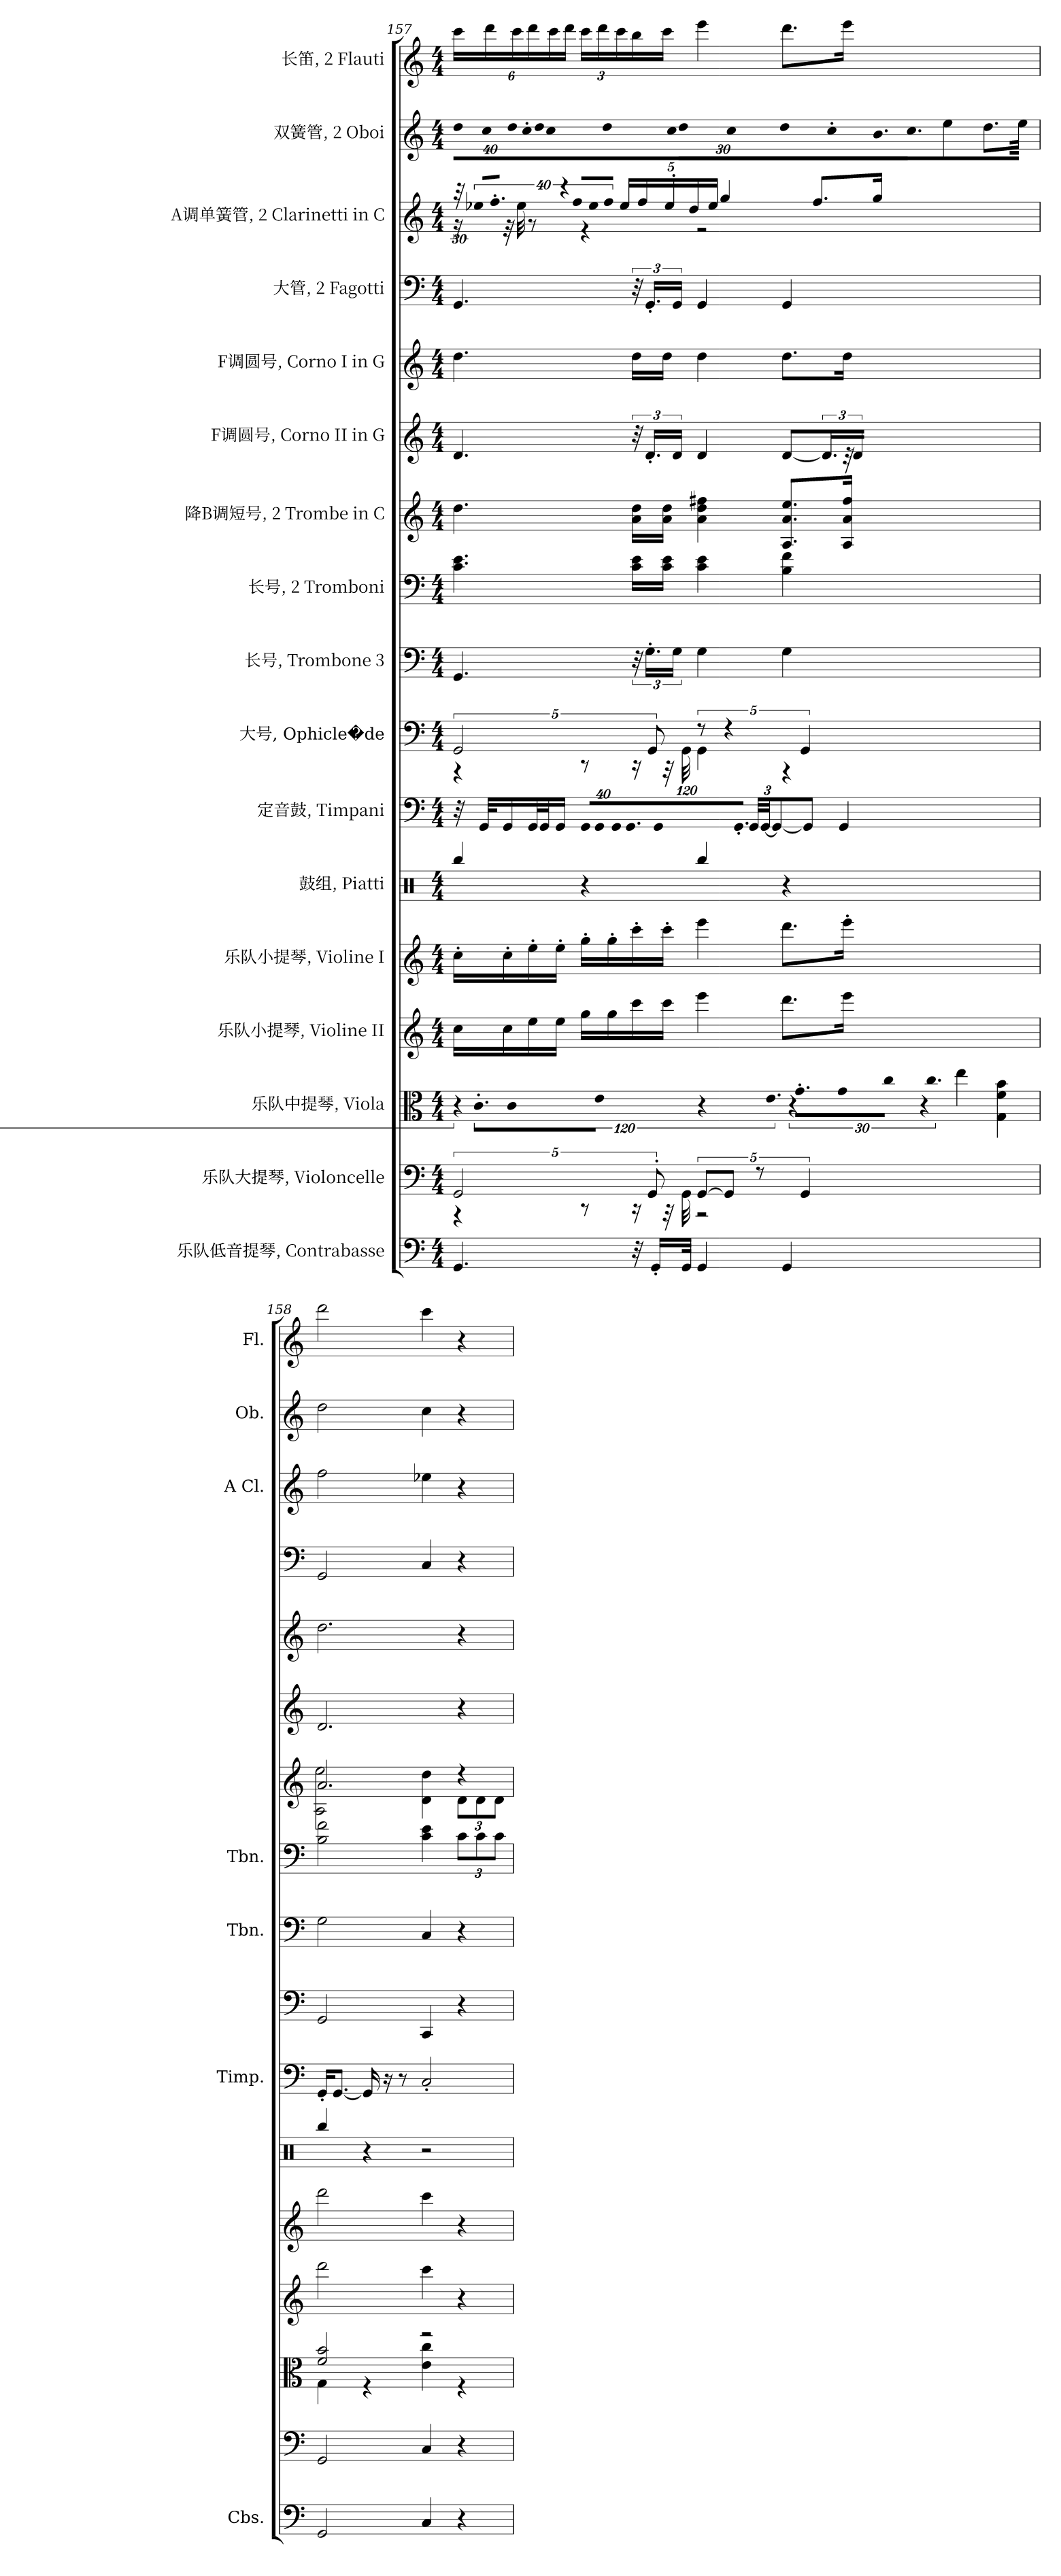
**kern	**kern	**kern	**kern	**kern	**kern	**kern	**kern	**kern	**kern	**kern	**kern	**kern	**kern	**kern	**kern	**kern
*part17	*part16	*part15	*part14	*part13	*part12	*part11	*part10	*part9	*part8	*part7	*part6	*part5	*part4	*part3	*part2	*part1
*staff17	*staff16	*staff15	*staff14	*staff13	*staff12	*staff11	*staff10	*staff9	*staff8	*staff7	*staff6	*staff5	*staff4	*staff3	*staff2	*staff1
*I"乐队低音提琴, Contrabasse	*I"乐队大提琴, Violoncelle	*I"乐队中提琴, Viola	*I"乐队小提琴, Violine II	*I"乐队小提琴, Violine I	*I"鼓组, Piatti	*I"定音鼓, Timpani	*I"大号, Ophicle�de	*I"长号, Trombone 3	*I"长号, 2 Tromboni	*I"降B调短号, 2 Trombe in C	*I"F调圆号, Corno II in G	*I"F调圆号, Corno I in G	*I"大管, 2 Fagotti	*I"A调单簧管, 2 Clarinetti in C	*I"双簧管, 2 Oboi	*I"长笛, 2 Flauti
*I'Cbs.	*	*	*	*	*	*I'Timp.	*	*I'Tbn.	*I'Tbn.	*	*	*	*	*I'A Cl.	*I'Ob.	*I'Fl.
!!LO:PB:g=z
*clefF4	*clefF4	*clefC3	*clefG2	*clefG2	*clefX	*clefF4	*clefF4	*clefF4	*clefF4	*clefG2	*clefG2	*clefG2	*clefF4	*clefG2	*clefG2	*clefG2
*ITrd7c12	*	*	*	*	*	*	*	*	*	*ITrd1c2	*ITrd4c7	*ITrd4c7	*	*ITrd2c3	*	*
*k[]	*k[]	*k[]	*k[]	*k[]	*k[]	*k[]	*k[]	*k[]	*k[]	*k[b-e-]	*k[b-]	*k[b-]	*k[]	*k[f#c#g#]	*k[]	*k[]
*M4/4	*M4/4	*M4/4	*M4/4	*M4/4	*M4/4	*M4/4	*M4/4	*M4/4	*M4/4	*M4/4	*M4/4	*M4/4	*M4/4	*M4/4	*M4/4	*M4/4
*MM162	*MM162	*MM162	*MM162	*MM162	*MM162	*MM162	*MM162	*MM162	*MM162	*MM162	*MM162	*MM162	*MM162	*MM162	*MM162	*MM162
=157	=157	=157	=157	=157	=157	=157	=157	=157	=157	=157	=157	=157	=157	=157	=157	=157
*	*^	*	*	*	*	*	*	*	*	*	*	*	*	*	*	*
!	!	!	!LO:N:vis=64	!	!	!	!	!	!	!	!	!	!	!	!LO:N:vis=64	!	!
*	*	*	*	*	*	*	*	*^	*	*	*	*	*	*	*^	*	*
*	*	*	*	*	*	*	*	*	*	*	*	*	*	*	*	*	*	*Xbrackettup	*
!	!	!	!	!	!	!	!	!	!	!	!	!	!	!	!	!	!	!LO:N:vis=32	!
*	*	*	*	*	*	*	*	*	*	*	*	*	*	*	*	*	*	*	*Xbrackettup
4.GGG/	5%2GG/	4r	960%17r	16cc\LL	16cc'\LL	4Rbb/	32r	5%2GG/	4r	4.GG/	4.c\ 4.e\	4.cc\	4.G/	4.g\	4.GG/	960%17r	16r	640%23dd\LLL	24ccc\LL
!	!	!	!LO:N:vis=32.	!	!	!	!	!	!	!	!	!	!	!	!	!LO:N:vis=32	!	!	!
.	.	.	1920%103c'\KLL	.	.	.	.	.	.	.	.	.	.	.	.	640%23ccn/LLL	.	.	.
.	.	.	.	.	.	.	32GG/KLL	.	.	.	.	.	.	.	.	.	.	.	.
!	!	!	!	!	!	!	!	!	!	!	!	!	!	!	!	!	!	!LO:N:vis=32	!
.	.	.	.	.	.	.	.	.	.	.	.	.	.	.	.	.	.	640%23cc\	.
.	.	.	.	.	.	.	.	.	.	.	.	.	.	.	.	.	.	.	24ddd\
!	!	!	!	!	!	!	!	!	!	!	!	!	!	!	!	!LO:N:vis=32.	!	!	!
.	.	.	.	.	.	.	.	.	.	.	.	.	.	.	.	1920%103dd'/JJJ	.	.	.
.	.	.	.	16cc\	16cc'\	.	16GG/	.	.	.	.	.	.	.	.	.	32r	.	.
!	!	!	!LO:N:vis=16	!	!	!	!	!	!	!	!	!	!	!	!	!	!	!	!
.	.	.	1920%137c\	.	.	.	.	.	.	.	.	.	.	.	.	.	.	.	.
!	!	!	!	!	!	!	!	!	!	!	!	!	!	!	!	!	!	!LO:N:vis=32	!
.	.	.	.	.	.	.	.	.	.	.	.	.	.	.	.	.	.	640%23dd\	.
.	.	.	.	.	.	.	.	.	.	.	.	.	.	.	.	.	.	.	24ccc\
.	.	.	.	.	.	.	.	.	.	.	.	.	.	.	.	.	32cc\	.	.
!	!	!	!	!	!	!	!	!	!	!	!	!	!	!	!	!LO:N:vis=32	!	!	!
.	.	.	.	.	.	.	.	.	.	.	.	.	.	.	.	640%23r	.	.	.
!	!	!	!	!	!	!	!	!	!	!	!	!	!	!	!	!	!	!LO:N:vis=32	!
.	.	.	.	.	.	.	.	.	.	.	.	.	.	.	.	.	.	640%23cc'\	.
.	.	.	.	16ee\	16ee'\	.	32GG/L	.	.	.	.	.	.	.	.	.	8r	.	24ddd\
!	!	!	!LO:N:vis=32	!	!	!	!	!	!	!	!	!	!	!	!	!	!	!	!
.	.	.	640%23e\JJk	.	.	.	.	.	.	.	.	.	.	.	.	.	.	.	.
!	!	!	!	!	!	!	!	!	!	!	!	!	!	!	!	!LO:N:vis=32	!	!	!
.	.	.	.	.	.	.	.	.	.	.	.	.	.	.	.	640%23dd/LLL	.	.	.
!	!	!	!	!	!	!	!	!	!	!	!	!	!	!	!	!	!	!LO:N:vis=256%9	!
.	.	.	.	.	.	.	.	.	.	.	.	.	.	.	.	.	.	960%17dd\K	.
.	.	.	.	.	.	.	32GG/J	.	.	.	.	.	.	.	.	.	.	.	.
!	!	!	!	!	!	!	!	!	!	!	!	!	!	!	!	!	!	!LO:N:vis=32	!
.	.	.	.	.	.	.	.	.	.	.	.	.	.	.	.	.	.	640%23cc\	.
.	.	.	.	.	.	.	.	.	.	.	.	.	.	.	.	.	.	.	24ccc\
!	!	!	!LO:N:vis=64	!	!	!	!	!	!	!	!	!	!	!	!	!	!	!	!
.	.	.	960%17r	.	.	.	.	.	.	.	.	.	.	.	.	.	.	.	.
!	!	!	!	!	!	!	!	!	!	!	!	!	!	!	!	!LO:N:vis=32	!	!	!
.	.	.	.	.	.	.	.	.	.	.	.	.	.	.	.	640%23cc/	.	.	.
.	.	.	.	16ee\JJ	16ee'\JJ	.	16GG/JJ	.	.	.	.	.	.	.	.	.	.	.	.
!	!	!	!LO:N:vis=32.	!	!	!	!	!	!	!	!	!	!	!	!	!	!	!	!
.	.	.	1920%103e\	.	.	.	.	.	.	.	.	.	.	.	.	.	.	.	.
!	!	!	!	!	!	!	!	!	!	!	!	!	!	!	!	!	!	!LO:N:vis=32	!
.	.	.	.	.	.	.	.	.	.	.	.	.	.	.	.	.	.	640%23dd\	.
.	.	.	.	.	.	.	.	.	.	.	.	.	.	.	.	.	.	.	24ddd\JJ
!	!	!	!	!	!	!	!	!	!	!	!	!	!	!	!	!LO:N:vis=32	!	!	!
.	.	.	.	.	.	.	.	.	.	.	.	.	.	.	.	640%23dd/JJJ	.	.	.
!	!	!	!	!	!	!	!	!	!	!	!	!	!	!	!	!	!	!LO:N:vis=256%9	!
.	.	.	.	.	.	.	.	.	.	.	.	.	.	.	.	.	.	960%17cc\JJJk	.
!	!	!	!LO:N:vis=64	!	!	!	!	!	!	!	!	!	!	!	!	!	!	!	!
*	*	*	*	*	*	*	*Xbrackettup	*	*	*	*	*	*	*	*	*	*	*	*
*	*	*	*	*	*	*	*	*	*	*	*	*	*	*	*	*	*	*	*MM171
!	!	!	!	!	!	!	!LO:N:vis=32	!	!	!	!	!	!	!	!	!	!	!	!
.	.	8r	960%17r	16gg\LL	16gg'\LL	4r	640%23GG/LLL	.	8r	.	.	.	.	.	.	.	4r	.	24ccc\LL
*	*	*	*	*	*	*	*	*	*	*	*	*	*	*	*	*Xbrackettup	*	*	*
!	!	!	!	!	!	!	!	!	!	!	!	!	!	!	!	!	!	!LO:N:vis=32	!
.	.	.	.	.	.	.	.	.	.	.	.	.	.	.	.	20cc/LL	.	640%23dd\LLL	.
!	!	!	!LO:N:vis=32.	!	!	!	!	!	!	!	!	!	!	!	!	!	!	!	!
.	.	.	1920%103g'\KLL	.	.	.	.	.	.	.	.	.	.	.	.	.	.	.	.
!	!	!	!	!	!	!	!LO:N:vis=32	!	!	!	!	!	!	!	!	!	!	!	!
.	.	.	.	.	.	.	640%23GG/	.	.	.	.	.	.	.	.	.	.	.	.
!	!	!	!	!	!	!	!	!	!	!	!	!	!	!	!	!	!	!LO:N:vis=32	!
.	.	.	.	.	.	.	.	.	.	.	.	.	.	.	.	.	.	640%23cc\	.
.	.	.	.	.	.	.	.	.	.	.	.	.	.	.	.	.	.	.	24ddd\
.	.	.	.	.	.	.	.	.	.	.	.	.	.	.	.	20dd/	.	.	.
.	.	.	.	16gg\	16gg'\	.	.	.	.	.	.	.	.	.	.	.	.	.	.
!	!	!	!LO:N:vis=16	!	!	!	!	!	!	!	!	!	!	!	!	!	!	!	!
.	.	.	1920%137g\	.	.	.	.	.	.	.	.	.	.	.	.	.	.	.	.
!	!	!	!	!	!	!	!LO:N:vis=32	!	!	!	!	!	!	!	!	!	!	!	!
.	.	.	.	.	.	.	640%23GG/	.	.	.	.	.	.	.	.	.	.	.	.
!	!	!	!	!	!	!	!	!	!	!	!	!	!	!	!	!	!	!LO:N:vis=32	!
.	.	.	.	.	.	.	.	.	.	.	.	.	.	.	.	.	.	640%23dd\	.
.	.	.	.	.	.	.	.	.	.	.	.	.	.	.	.	.	.	.	24ccc\
.	.	.	.	.	.	.	.	.	.	.	.	.	.	.	.	20cc'/	.	.	.
!	!	!	!	!	!	!	!LO:N:vis=32.	!	!	!	!	!	!	!	!	!	!	!	!
.	.	.	.	.	.	.	1920%103GG/	.	.	.	.	.	.	.	.	.	.	.	.
!	!	!	!	!	!	!	!	!	!	!	!	!	!	!	!	!	!	!LO:N:vis=32	!
.	.	.	.	.	.	.	.	.	.	.	.	.	.	.	.	.	.	640%23cc'\	.
32r	.	16r	.	16ccc\	16ccc'\	.	.	.	16r	48r	16c\ 16e\LL	16g\ 16cc\LL	48r	16g\LL	48r	.	.	.	16bb\
!	!	!	!LO:N:vis=32	!	!	!	!	!	!	!	!	!	!	!	!	!	!	!	!
.	.	.	640%23cc\JJk	.	.	.	.	.	.	.	.	.	.	.	.	.	.	.	.
!	!	!	!	!	!	!	!	!	!	!	!	!	!	!	!	!	!	!LO:N:vis=32.	!
.	.	.	.	.	.	.	.	.	.	.	.	.	.	.	.	.	.	1920%103b\	.
.	.	.	.	.	.	.	.	.	.	24.G'\LL	.	.	24.G'/LL	.	24.GG'/LL	.	.	.	.
.	10GG'/	.	.	.	.	.	.	10GG/	.	.	.	.	.	.	.	.	.	.	.
.	.	.	.	.	.	.	.	.	.	.	.	.	.	.	.	20b/	.	.	.
16GGG'/LL	.	.	.	.	.	.	.	.	.	.	.	.	.	.	.	.	.	.	.
!	!	!	!	!	!	!	!LO:N:vis=32	!	!	!	!	!	!	!	!	!	!	!	!
.	.	.	.	.	.	.	640%23GG/	.	.	.	.	.	.	.	.	.	.	.	.
!	!	!	!LO:N:vis=64	!	!	!	!	!	!	!	!	!	!	!	!	!	!	!	!
.	.	.	960%17r	.	.	.	.	.	.	.	.	.	.	.	.	.	.	.	.
.	.	32r	.	16ccc\JJ	16ccc'\JJ	.	.	.	32r	.	16c\ 16e\JJ	16g\ 16cc\JJ	.	16g\JJ	.	.	.	.	16ccc\JJ
!	!	!	!LO:N:vis=32.	!	!	!	!	!	!	!	!	!	!	!	!	!	!	!	!
.	.	.	1920%103cc\	.	.	.	.	.	.	.	.	.	.	.	.	.	.	.	.
!	!	!	!	!	!	!	!LO:N:vis=32.	!	!	!	!	!	!	!	!	!	!	!	!
.	.	.	.	.	.	.	1920%103GG'/JJJ	.	.	.	.	.	.	.	.	.	.	.	.
!	!	!	!	!	!	!	!	!	!	!	!	!	!	!	!	!	!	!LO:N:vis=32.	!
.	.	.	.	.	.	.	.	.	.	.	.	.	.	.	.	.	.	1920%103cc\JJJ	.
.	.	.	.	.	.	.	.	.	.	.	.	.	.	.	.	20cc/JJ	.	.	.
.	.	.	.	.	.	.	.	.	.	24G\JJ	.	.	24G/JJ	.	24GG/JJ	.	.	.	.
32GGG/JJk	.	32GG\	.	.	.	.	.	.	32GG\	.	.	.	.	.	.	.	.	.	.
*	*	*	*	*	*	*	*	*	*	*	*	*	*	*	*	*	*	*	*MM164
4GGG/	[10GG/L	2r	4ee\	4eee\	4eee\	4Rbb/	.	10r	4GG\	4G\	4c\ 4e\	4g\ 4cc\ 4een\	4G/	4g\	4GG/	.	2r	.	4eee\
.	.	.	.	.	.	.	48GG/LLL	.	.	.	.	.	.	.	.	4ee/	.	.	.
.	.	.	.	.	.	.	.	.	.	.	.	.	.	.	.	.	.	4ee\	.
.	.	.	.	.	.	.	[48GG/JJ	.	.	.	.	.	.	.	.	.	.	.	.
.	.	.	.	.	.	.	12GG/_	.	.	.	.	.	.	.	.	.	.	.	.
.	10GG/J]	.	.	.	.	.	.	5r	.	.	.	.	.	.	.	.	.	.	.
.	.	.	.	.	.	.	8GG/J]	.	.	.	.	.	.	.	.	.	.	.	.
.	10r	.	.	.	.	.	.	.	.	.	.	.	.	.	.	.	.	.	.
*	*	*	*	*	*	*	*	*	*	*	*	*	*	*	*	*	*	*	*MM171
4GGG/	.	.	4G\ 4f\ 4b\	8.ddd\L	8.ddd\L	4r	.	.	4r	4G\	4B\ 4f\	8.G/ 8.g/ 8.dd/L	[8G/L	8.g\L	4GG/	.	.	.	8.ddd\L
.	.	.	.	.	.	.	4GG/	.	.	.	.	.	.	.	.	8.dd/L	.	.	.
.	.	.	.	.	.	.	.	.	.	.	.	.	.	.	.	.	.	8.dd\L	.
.	5GG/	.	.	.	.	.	.	5GG/	.	.	.	.	.	.	.	.	.	.	.
.	.	.	.	.	.	.	.	.	.	.	.	.	24.G/Jk]	.	.	.	.	.	.
.	.	.	.	16eee\Jk	16eee'\Jk	.	.	.	.	.	.	16G/ 16g/ 16ee/Jk	48r	16g\Jk	.	.	.	.	16eee\Jk
.	.	.	.	.	.	.	.	.	.	.	.	.	.	.	.	16ee/Jk	.	.	.
.	.	.	.	.	.	.	.	.	.	.	.	.	.	.	.	.	.	16ee\Jk	.
.	.	.	.	.	.	.	.	.	.	.	.	.	24G/	.	.	.	.	.	.
480ryy	480ryy	480ryy	480ryy	480ryy	480ryy	480ryy	.	480ryy	480ryy	480ryy	480ryy	480ryy	480ryy	480ryy	480ryy	.	960ryy	.	480ryy
.	.	.	.	.	.	.	960ryy	.	.	.	.	.	.	.	.	960ryy	960ryy	.	.
*	*v	*v	*	*	*	*	*	*v	*v	*	*	*	*	*	*	*v	*v	*	*
=158	=158	=158	=158	=158	=158	=158	=158	=158	=158	=158	=158	=158	=158	=158	=158	=158
*	*	*	*	*	*	*	*	*	*	*	*	*	*	*	*	*MM162
*	*	*^	*	*	*	*	*	*	*	*^	*	*	*	*	*	*
2GGG/	2GG/	2f/ 2b/	4G\	2ddd\	2ddd\	4Rbb/	16GG'/KL	2GG/	2G\	2B\ 2f\	2.g/	2G\ 2dd\	2.G/	2.g\	2GG/	2dd\	2dd\	2ddd\
.	.	.	.	.	.	.	[8.GG/J	.	.	.	.	.	.	.	.	.	.	.
.	.	.	4r	.	.	4r	16GG/]	.	.	.	.	.	.	.	.	.	.	.
.	.	.	.	.	.	.	16r	.	.	.	.	.	.	.	.	.	.	.
.	.	.	.	.	.	.	8r	.	.	.	.	.	.	.	.	.	.	.
*	*	*	*	*	*	*	*	*	*	*	*	*	*	*	*	*	*	*MM164
4CC/	4C/	2r	4e\ 4cc\	4ccc\	4ccc\	2r	2C'/	4CC/	4C/	4c\ 4e\	.	4c\ 4cc\	.	.	4C/	4ccn\	4cc\	4ccc\
*	*	*	*	*	*	*	*	*	*	*Xbrackettup	*	*Xbrackettup	*	*	*	*	*	*
*	*	*	*	*	*	*	*	*	*	*	*	*	*	*	*	*	*	*MM179
4r	4r	.	4r	4r	4r	.	.	4r	4r	12c\L	4r	12c\L	4r	4r	4r	4r	4r	4r
.	.	.	.	.	.	.	.	.	.	12c\	.	12c\	.	.	.	.	.	.
.	.	.	.	.	.	.	.	.	.	12c\J	.	12c\J	.	.	.	.	.	.
*	*	*v	*v	*	*	*	*	*	*	*	*v	*v	*	*	*	*	*	*
=	=	=	=	=	=	=	=	=	=	=	=	=	=	=	=	=
*-	*-	*-	*-	*-	*-	*-	*-	*-	*-	*-	*-	*-	*-	*-	*-	*-
